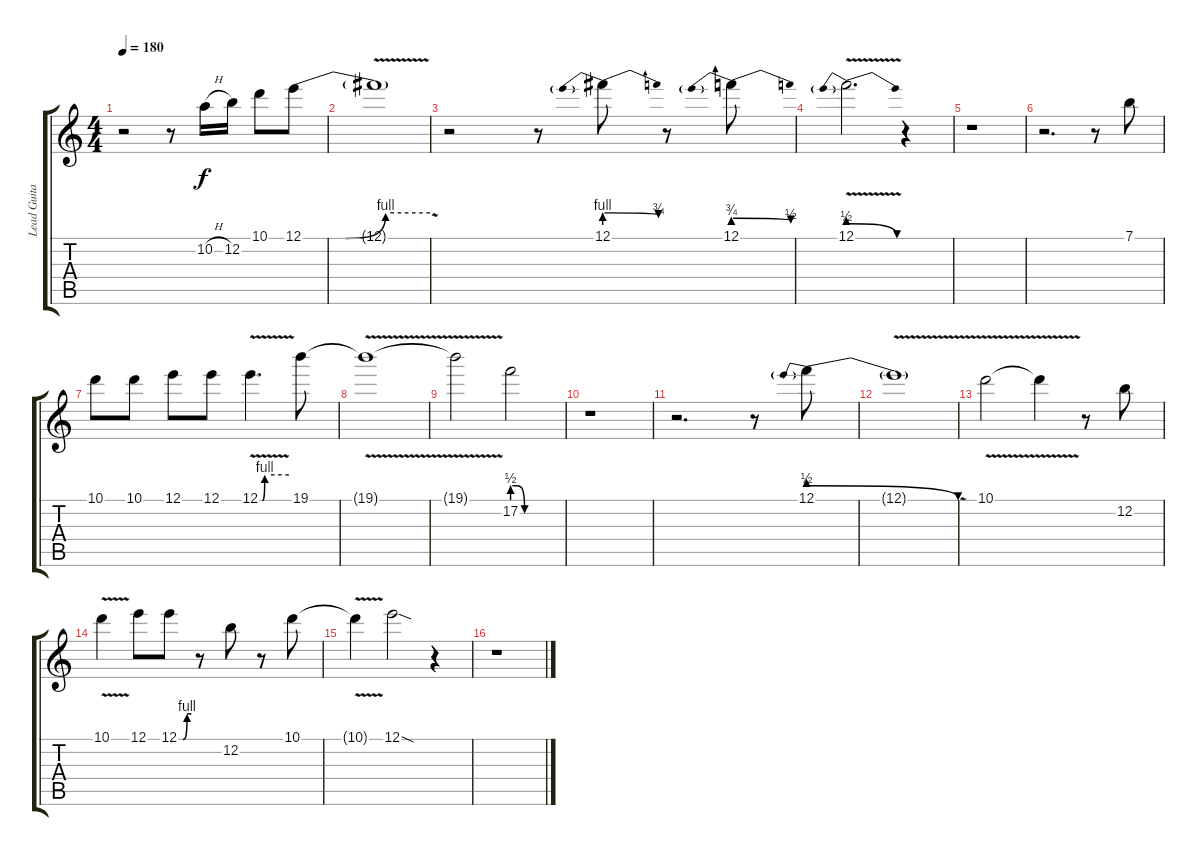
\track ("Lead Guitar" "Lead Guita") {instrument distortionguitar}
\staff {score tabs}
\tuning (E4 B3 G3 D3 A2 E2) {hide}
\ts (4 4)
\tempo 180
\clef g2
\ks c
r.2{dy f} r.8 10.2{h}.16 12.2.16 10.1.8 12.1{be (custom 0 0 20 0 39 4 60 4)}.8 |
12.1{v t}.1 |
r.2 r.8 12.1{be (prebendrelease 0 4 60 3)}.8 r.8 12.1{be (prebendrelease 0 3 60 2)}.8 |
12.1{be (prebendrelease 0 2 60 0) v}.2{d} r.4 |
r.1 |
r.2{d} r.8 7.1.8 |
10.1.8 10.1.8 12.1.8 12.1.8 12.1{be (custom 0 0 5 0 10 4 60 4) v}.4{d} 19.1.8 |
19.1{v t}.1 |
19.1{t}.2 17.2{be (custom 0 2 6 2 15 0 60 0)}.2 |
r.1 |
r.2{d} r.8 12.1{be (prebendrelease 0 2 60 0)}.8 |
12.1{v t}.1 |
10.1{v}.2 10.1{t}.4 r.8 12.2.8 |
10.1{v}.4 12.1.8 12.1{be (custom 0 0 20 0 39 4 60 4)}.8 r.8 12.2.8 r.8 10.1.8 |
10.1{v t}.4 12.1{sod}.2 r.4 |
r.1
